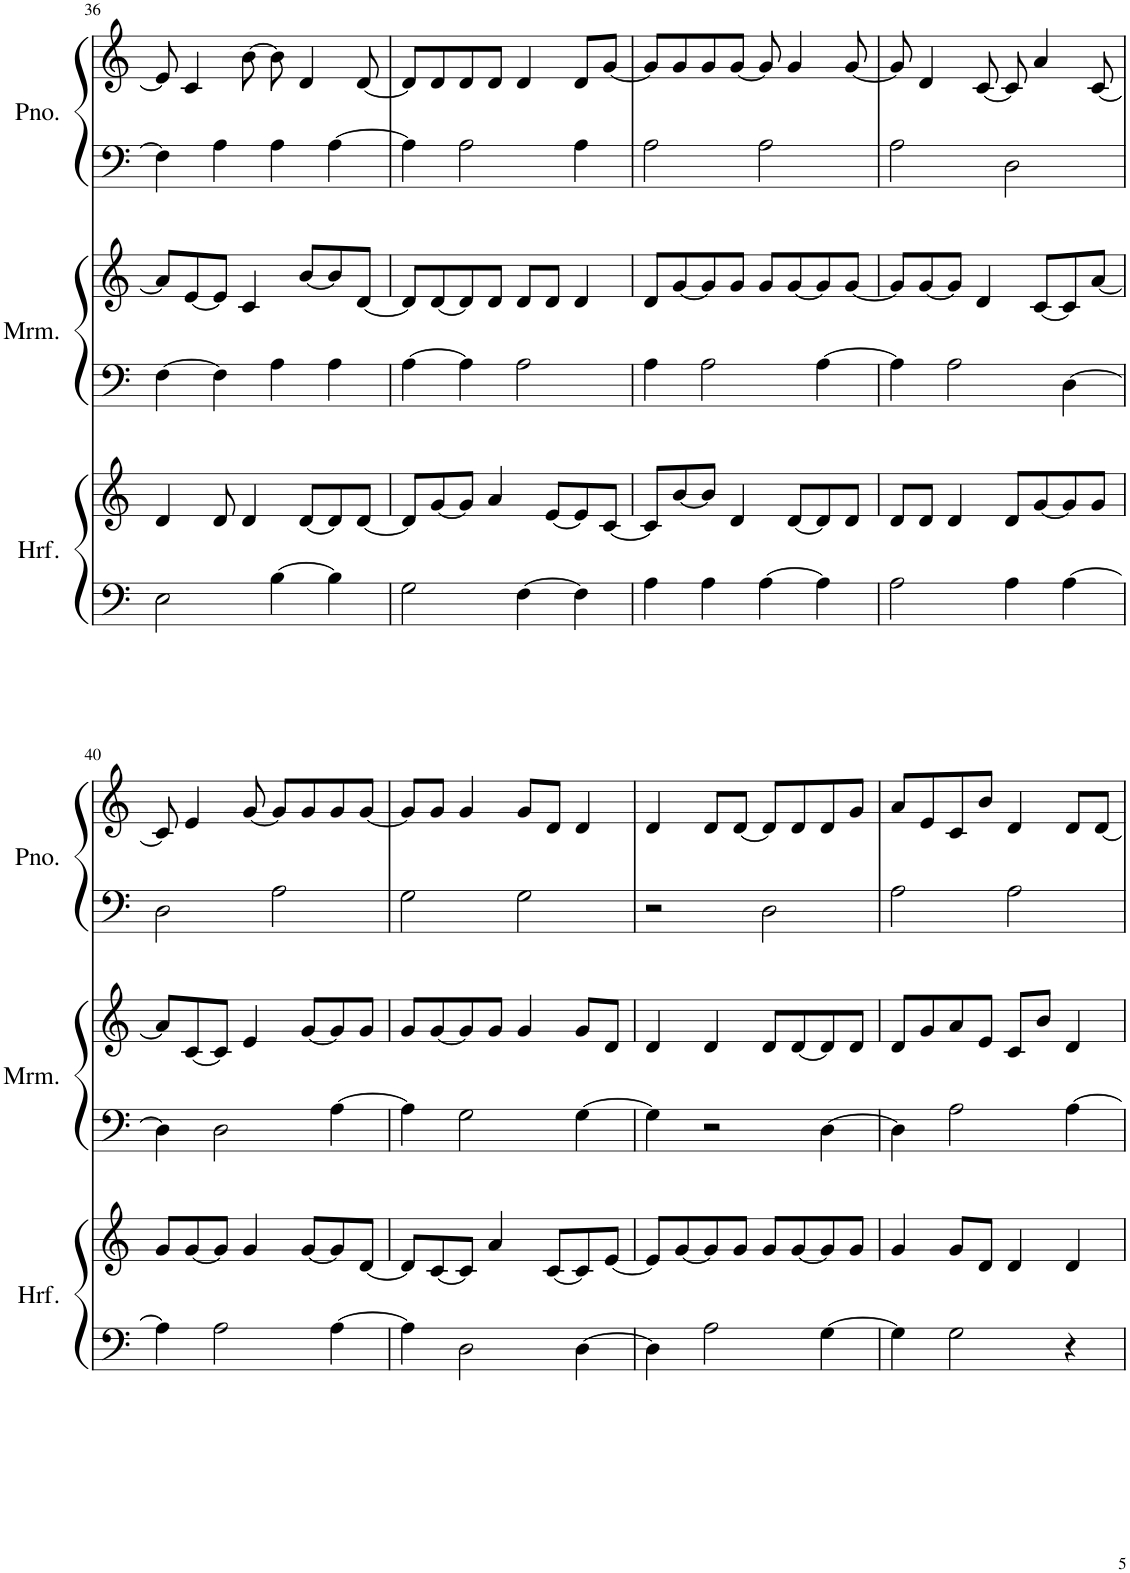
**kern	**kern	**kern	**kern	**kern	**kern
*part3	*part3	*part2	*part2	*part1	*part1
*staff6	*staff5	*staff4	*staff3	*staff2	*staff1
*I"Harfe	*	*I"Marimba	*	*I"Piano	*
*I'Hrf.	*	*I'Mrm.	*	*I'Pno.	*
!!LO:PB:g=z
*clefF4	*clefG2	*clefF4	*clefG2	*clefF4	*clefG2
*k[]	*k[]	*k[]	*k[]	*k[]	*k[]
*M4/4	*M4/4	*M4/4	*M4/4	*M4/4	*M4/4
=36	=36	=36	=36	=36	=36
2E\	4d/	[4F\	8a/L]	4F\]	8e/]
.	.	.	[8e/	.	4c/
.	8d/	4F\]	8e/J]	4A\	.
.	4d/	.	4c/	.	[8b\
[4B\	.	4A\	.	4A\	8b\]
.	[8d/L	.	[8b/L	.	4d/
4B\]	8d/]	4A\	8b/]	[4A\	.
.	[8d/J	.	[8d/J	.	[8d/
=37	=37	=37	=37	=37	=37
2G\	8d/L]	[4A\	8d/L]	4A\]	8d/L]
.	[8g/	.	[8d/	.	8d/
.	8g/J]	4A\]	8d/]	2A\	8d/
.	4a/	.	8d/J	.	8d/J
[4F\	.	2A\	8d/L	.	4d/
.	[8e/L	.	8d/J	.	.
4F\]	8e/]	.	4d/	4A\	8d/L
.	[8c/J	.	.	.	[8g/J
=38	=38	=38	=38	=38	=38
4A\	8c/L]	4A\	8d/L	2A\	8g/L]
.	[8b/	.	[8g/	.	8g/
4A\	8b/J]	2A\	8g/]	.	8g/
.	4d/	.	8g/J	.	[8g/J
[4A\	.	.	8g/L	2A\	8g/]
.	[8d/L	.	[8g/	.	4g/
4A\]	8d/]	[4A\	8g/]	.	.
.	8d/J	.	[8g/J	.	[8g/
=39	=39	=39	=39	=39	=39
2A\	8d/L	4A\]	8g/L]	2A\	8g/]
.	8d/J	.	[8g/	.	4d/
.	4d/	2A\	8g/J]	.	.
.	.	.	4d/	.	[8c/
4A\	8d/L	.	.	2D\	8c/]
.	[8g/	.	[8c/L	.	4a/
[4A\	8g/]	[4D\	8c/]	.	.
.	8g/J	.	[8a/J	.	[8c/
!!LO:LB:g=z
=40	=40	=40	=40	=40	=40
4A\]	8g/L	4D\]	8a/L]	2D\	8c/]
.	[8g/	.	[8c/	.	4e/
2A\	8g/J]	2D\	8c/J]	.	.
.	4g/	.	4e/	.	[8g/
.	.	.	.	2A\	8g/L]
.	[8g/L	.	[8g/L	.	8g/
[4A\	8g/]	[4A\	8g/]	.	8g/
.	[8d/J	.	8g/J	.	[8g/J
=41	=41	=41	=41	=41	=41
4A\]	8d/L]	4A\]	8g/L	2G\	8g/L]
.	[8c/	.	[8g/	.	8g/J
2D\	8c/J]	2G\	8g/]	.	4g/
.	4a/	.	8g/J	.	.
.	.	.	4g/	2G\	8g/L
.	[8c/L	.	.	.	8d/J
[4D\	8c/]	[4G\	8g/L	.	4d/
.	[8e/J	.	8d/J	.	.
=42	=42	=42	=42	=42	=42
4D\]	8e/L]	4G\]	4d/	2r	4d/
.	[8g/	.	.	.	.
2A\	8g/]	2r	4d/	.	8d/L
.	8g/J	.	.	.	[8d/J
.	8g/L	.	8d/L	2D\	8d/L]
.	[8g/	.	[8d/	.	8d/
[4G\	8g/]	[4D\	8d/]	.	8d/
.	8g/J	.	8d/J	.	8g/J
=43	=43	=43	=43	=43	=43
4G\]	4g/	4D\]	8d/L	2A\	8a/L
.	.	.	8g/	.	8e/
2G\	8g/L	2A\	8a/	.	8c/
.	8d/J	.	8e/J	.	8b/J
.	4d/	.	8c/L	2A\	4d/
.	.	.	8b/J	.	.
4r	4d/	[4A\	4d/	.	8d/L
.	.	.	.	.	[8d/J
=	=	=	=	=	=
*-	*-	*-	*-	*-	*-
